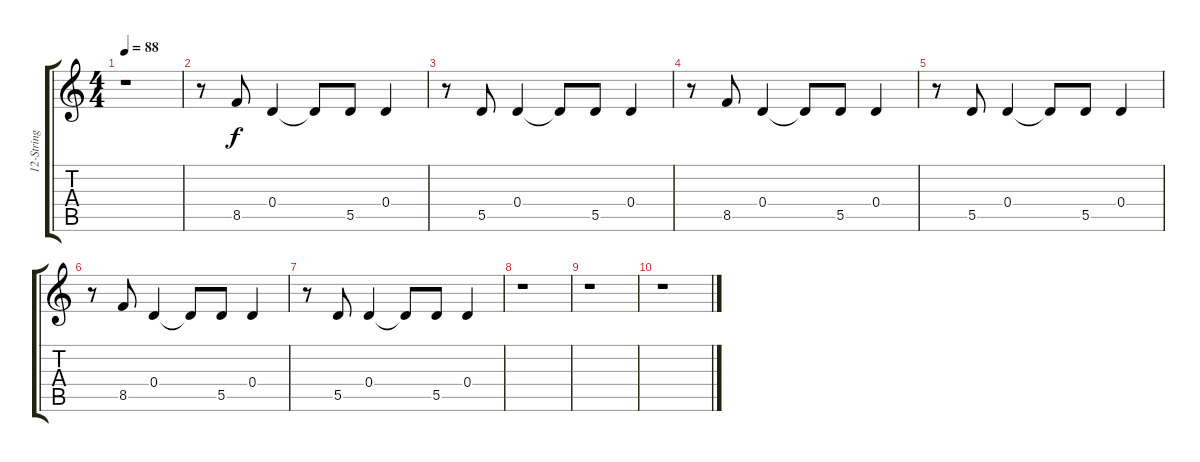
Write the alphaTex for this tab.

\track ("12-String" "12-String") {instrument distortionguitar}
\staff {score tabs}
\tuning (E4 B3 G3 D3 A2 D2) {hide}
\ts (4 4)
\tempo 88
\clef g2
\ks c
r.1{dy f} |
r.8 8.5.8 0.4.4 0.4{t}.8 5.5.8 0.4.4 |
r.8 5.5.8 0.4.4 0.4{t}.8 5.5.8 0.4.4 |
r.8 8.5.8 0.4.4 0.4{t}.8 5.5.8 0.4.4 |
r.8 5.5.8 0.4.4 0.4{t}.8 5.5.8 0.4.4 |
r.8 8.5.8 0.4.4 0.4{t}.8 5.5.8 0.4.4 |
r.8 5.5.8 0.4.4 0.4{t}.8 5.5.8 0.4.4 |
r.1 |
r.1 |
r.1
